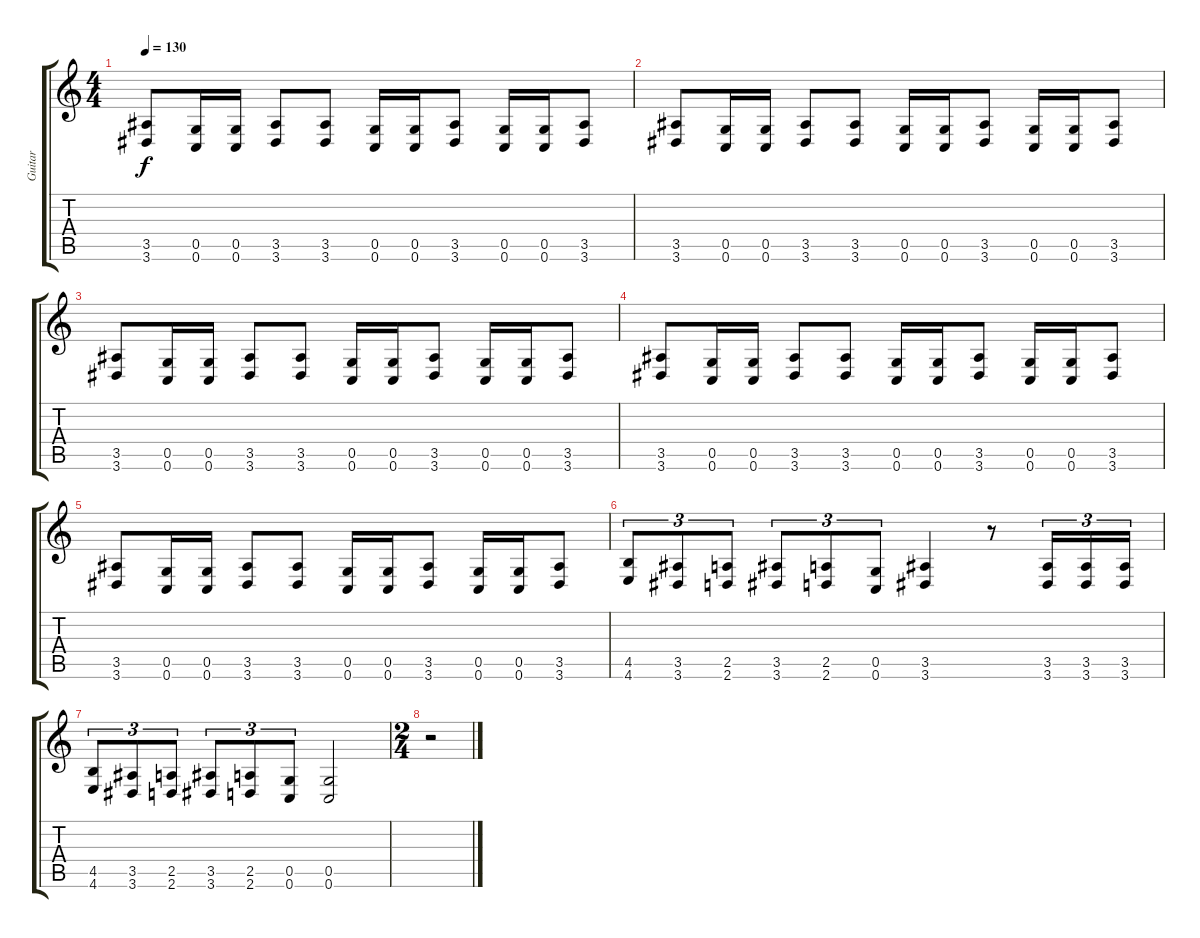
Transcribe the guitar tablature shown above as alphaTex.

\track ("Guitar" "Guitar") {instrument distortionguitar}
\staff {score tabs}
\tuning (C4 A3 F3 C3 G2 C2) {hide}
\ts (4 4)
\tempo 130
\clef g2
\ks c
(3.5 3.6).8{dy f} (0.5 0.6).16 (0.5 0.6).16 (3.5 3.6).8 (3.5 3.6).8 (0.5 0.6).16 (0.5 0.6).16 (3.5 3.6).8 (0.5 0.6).16 (0.5 0.6).16 (3.5 3.6).8 |
(3.5 3.6).8 (0.5 0.6).16 (0.5 0.6).16 (3.5 3.6).8 (3.5 3.6).8 (0.5 0.6).16 (0.5 0.6).16 (3.5 3.6).8 (0.5 0.6).16 (0.5 0.6).16 (3.5 3.6).8 |
(3.5 3.6).8 (0.5 0.6).16 (0.5 0.6).16 (3.5 3.6).8 (3.5 3.6).8 (0.5 0.6).16 (0.5 0.6).16 (3.5 3.6).8 (0.5 0.6).16 (0.5 0.6).16 (3.5 3.6).8 |
(3.5 3.6).8 (0.5 0.6).16 (0.5 0.6).16 (3.5 3.6).8 (3.5 3.6).8 (0.5 0.6).16 (0.5 0.6).16 (3.5 3.6).8 (0.5 0.6).16 (0.5 0.6).16 (3.5 3.6).8 |
(3.5 3.6).8 (0.5 0.6).16 (0.5 0.6).16 (3.5 3.6).8 (3.5 3.6).8 (0.5 0.6).16 (0.5 0.6).16 (3.5 3.6).8 (0.5 0.6).16 (0.5 0.6).16 (3.5 3.6).8 |
(4.5 4.6).8{tu (3 2)} (3.5 3.6).8{tu (3 2)} (2.5 2.6).8{tu (3 2)} (3.5 3.6).8{tu (3 2)} (2.5 2.6).8{tu (3 2)} (0.5 0.6).8{tu (3 2)} (3.5 3.6).4 r.8 (3.5 3.6).16{tu (3 2)} (3.5 3.6).16{tu (3 2)} (3.5 3.6).16{tu (3 2)} |
(4.5 4.6).8{tu (3 2)} (3.5 3.6).8{tu (3 2)} (2.5 2.6).8{tu (3 2)} (3.5 3.6).8{tu (3 2)} (2.5 2.6).8{tu (3 2)} (0.5 0.6).8{tu (3 2)} (0.5 0.6).2 |
\ts (2 4)
r.2
